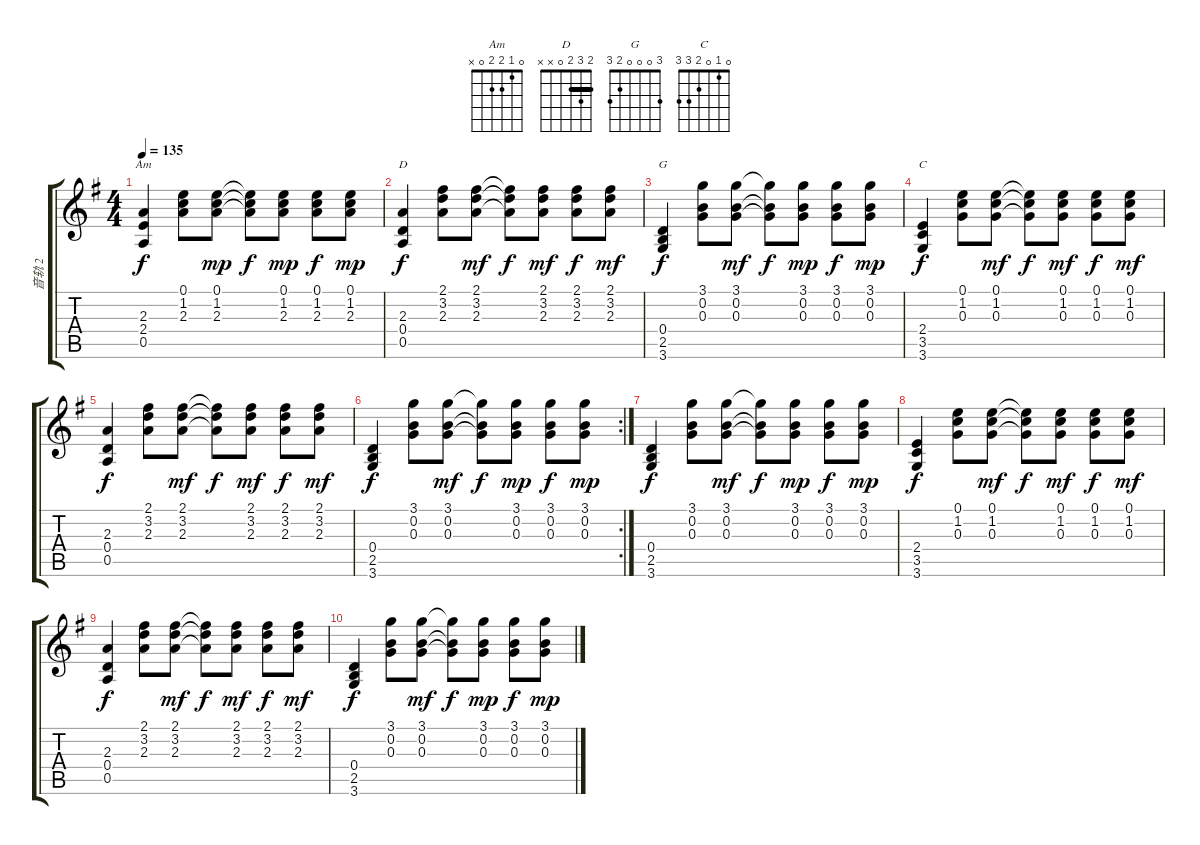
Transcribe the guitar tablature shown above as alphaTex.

\track ("音轨 2" "音轨 2") {instrument electricguitarjazz}
\staff {score tabs}
\tuning (E4 B3 G3 D3 A2 E2) {hide}
\chord ("Am" 0 1 2 2 0 x)
\chord ("D" 2 3 2 0 x x) {barre 2}
\chord ("G" 3 0 0 0 2 3)
\chord ("C" 0 1 0 2 3 3)
\ts (4 4)
\tempo 135
\clef g2
\ks g
(2.3 2.4 0.5).4{ch "Am" dy f} (0.1 1.2 2.3).8 (0.1 1.2 2.3).8{dy mp} (0.1{t} 1.2{t} 2.3{t}).8{dy f} (0.1 1.2 2.3).8{dy mp} (0.1 1.2 2.3).8{dy f} (0.1 1.2 2.3).8{dy mp} |
(2.3 0.4 0.5).4{ch "D" dy f} (2.1 3.2 2.3).8 (2.1 3.2 2.3).8{dy mf} (2.1{t} 3.2{t} 2.3{t}).8{dy f} (2.1 3.2 2.3).8{dy mf} (2.1 3.2 2.3).8{dy f} (2.1 3.2 2.3).8{dy mf} |
(0.4 2.5 3.6).4{ch "G" dy f} (3.1 0.2 0.3).8 (3.1 0.2 0.3).8{dy mf} (3.1{t} 0.2{t} 0.3{t}).8{dy f} (3.1 0.2 0.3).8{dy mp} (3.1 0.2 0.3).8{dy f} (3.1 0.2 0.3).8{dy mp} |
(2.4 3.5 3.6).4{ch "C" dy f} (0.1 1.2 0.3).8 (0.1 1.2 0.3).8{dy mf} (0.1{t} 1.2{t} 0.3{t}).8{dy f} (0.1 1.2 0.3).8{dy mf} (0.1 1.2 0.3).8{dy f} (0.1 1.2 0.3).8{dy mf} |
(2.3 0.4 0.5).4{dy f} (2.1 3.2 2.3).8 (2.1 3.2 2.3).8{dy mf} (2.1{t} 3.2{t} 2.3{t}).8{dy f} (2.1 3.2 2.3).8{dy mf} (2.1 3.2 2.3).8{dy f} (2.1 3.2 2.3).8{dy mf} |
\rc 2
(0.4 2.5 3.6).4{dy f} (3.1 0.2 0.3).8 (3.1 0.2 0.3).8{dy mf} (3.1{t} 0.2{t} 0.3{t}).8{dy f} (3.1 0.2 0.3).8{dy mp} (3.1 0.2 0.3).8{dy f} (3.1 0.2 0.3).8{dy mp} |
(0.4 2.5 3.6).4{dy f} (3.1 0.2 0.3).8 (3.1 0.2 0.3).8{dy mf} (3.1{t} 0.2{t} 0.3{t}).8{dy f} (3.1 0.2 0.3).8{dy mp} (3.1 0.2 0.3).8{dy f} (3.1 0.2 0.3).8{dy mp} |
(2.4 3.5 3.6).4{dy f} (0.1 1.2 0.3).8 (0.1 1.2 0.3).8{dy mf} (0.1{t} 1.2{t} 0.3{t}).8{dy f} (0.1 1.2 0.3).8{dy mf} (0.1 1.2 0.3).8{dy f} (0.1 1.2 0.3).8{dy mf} |
(2.3 0.4 0.5).4{dy f} (2.1 3.2 2.3).8 (2.1 3.2 2.3).8{dy mf} (2.1{t} 3.2{t} 2.3{t}).8{dy f} (2.1 3.2 2.3).8{dy mf} (2.1 3.2 2.3).8{dy f} (2.1 3.2 2.3).8{dy mf} |
(0.4 2.5 3.6).4{dy f} (3.1 0.2 0.3).8 (3.1 0.2 0.3).8{dy mf} (3.1{t} 0.2{t} 0.3{t}).8{dy f} (3.1 0.2 0.3).8{dy mp} (3.1 0.2 0.3).8{dy f} (3.1 0.2 0.3).8{dy mp}
